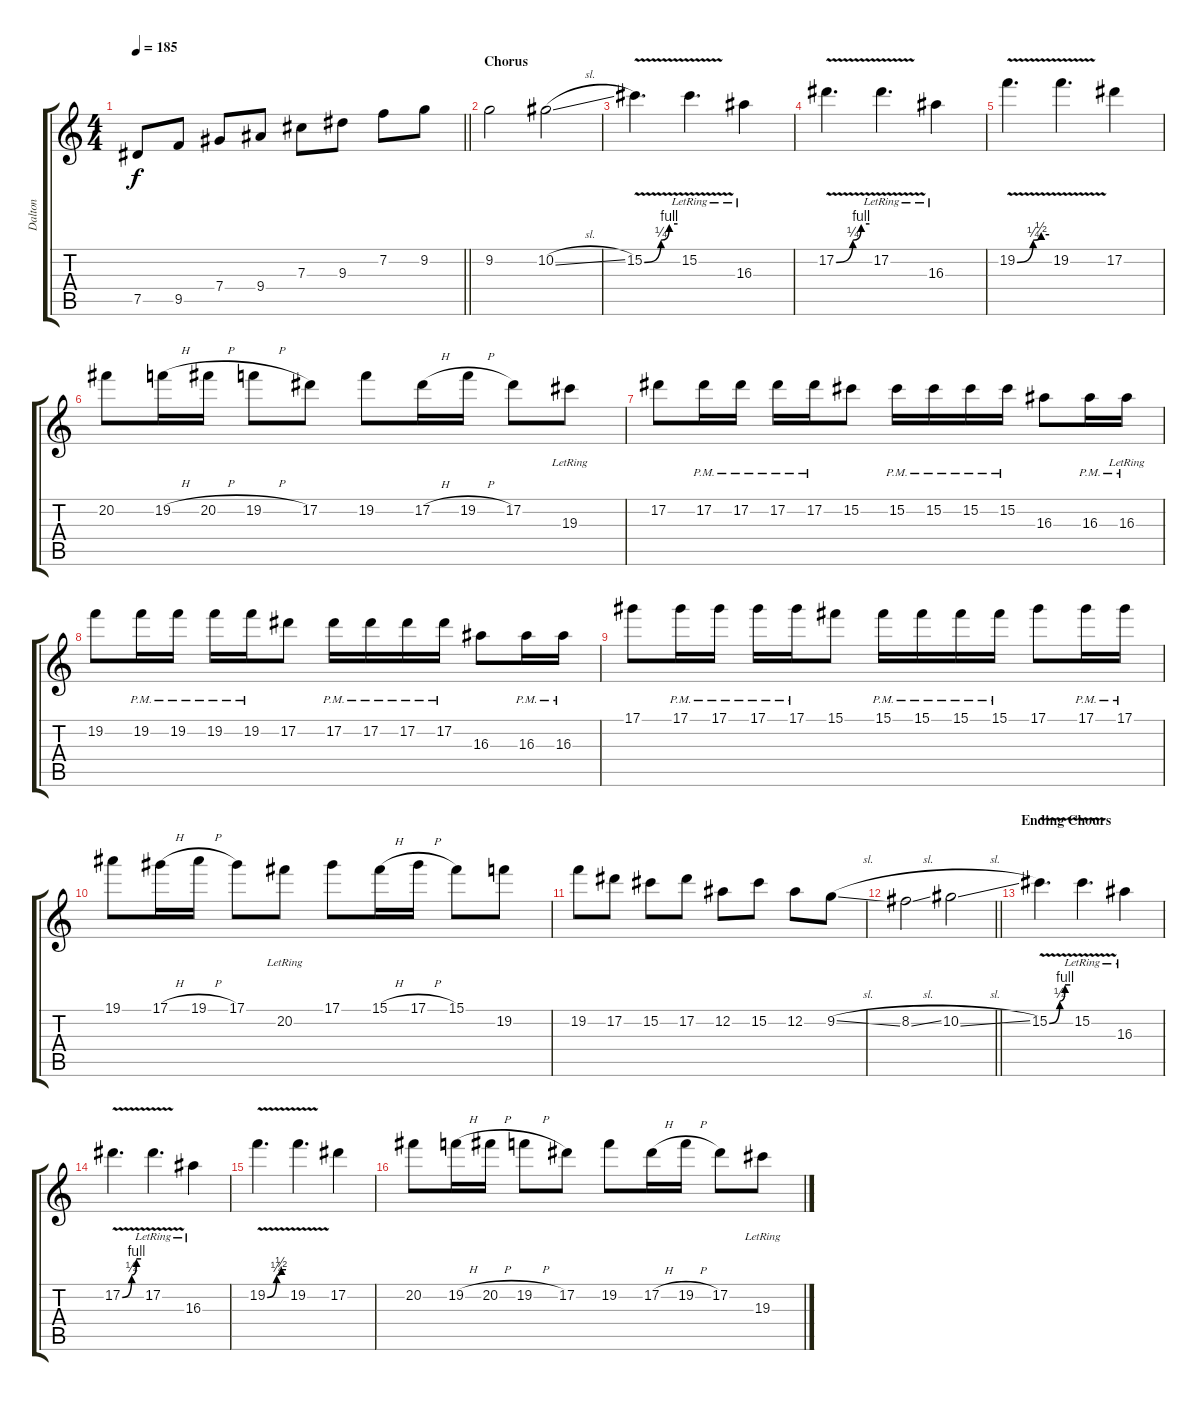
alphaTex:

\track ("Dalton" "Dalton") {instrument overdrivenguitar}
\staff {score tabs}
\tuning (Eb4 Bb3 Gb3 Db3 Ab2 Eb2) {hide}
\ts (4 4)
\tempo 185
\clef g2
\barLineRight lightlight
\ks c
7.5.8{dy f} 9.5.8 7.4.8 9.4.8 7.3.8 9.3.8 7.2.8 9.2.8 |
\section ("" "Chorus")
9.2.2 10.2{sl}.2 |
15.2{be (custom 0 0 30 1 45 4 60 4) v}.4{d} 15.2{v lr}.4{d} 16.3{lr}.4 |
17.2{be (custom 0 0 30 1 45 4 60 4) v}.4{d} 17.2{v lr}.4{d} 16.3{lr}.4 |
19.2{be (custom 0 0 30 1 45 2 60 2) v}.4{d} 19.2{v}.4{d} 17.2.4 |
20.2.8 19.2{h}.16 20.2{h}.16 19.2{h}.8 17.2.8 19.2.8 17.2{h}.16 19.2{h}.16 17.2.8 19.3{lr}.8 |
17.2.8 17.2{pm}.16 17.2{pm}.16 17.2{pm}.16 17.2{pm}.16 15.2.8 15.2{pm}.16 15.2{pm}.16 15.2{pm}.16 15.2{pm}.16 16.3.8 16.3{pm}.16 16.3{pm lr}.16 |
19.2.8 19.2{pm}.16 19.2{pm}.16 19.2{pm}.16 19.2{pm}.16 17.2.8 17.2{pm}.16 17.2{pm}.16 17.2{pm}.16 17.2{pm}.16 16.3.8 16.3{pm}.16 16.3{pm}.16 |
17.1.8 17.1{pm}.16 17.1{pm}.16 17.1{pm}.16 17.1{pm}.16 15.1.8 15.1{pm}.16 15.1{pm}.16 15.1{pm}.16 15.1{pm}.16 17.1.8 17.1{pm}.16 17.1{pm}.16 |
19.1.8 17.1{h}.16 19.1{h}.16 17.1.8 20.2{lr}.8 17.1.8 15.1{h}.16 17.1{h}.16 15.1.8 19.2.8 |
19.2.8 17.2.8 15.2.8 17.2.8 12.2.8 15.2.8 12.2.8 9.2{sl}.8 |
\barLineRight lightlight
8.2{sl}.2 10.2{sl}.2 |
\section ("" "Ending Chours")
15.2{be (custom 0 0 30 1 45 4 60 4) v}.4{d} 15.2{v lr}.4{d} 16.3{lr}.4 |
17.2{be (custom 0 0 30 1 45 4 60 4) v}.4{d} 17.2{v lr}.4{d} 16.3{lr}.4 |
19.2{be (custom 0 0 30 1 45 2 60 2) v}.4{d} 19.2{v}.4{d} 17.2.4 |
20.2.8 19.2{h}.16 20.2{h}.16 19.2{h}.8 17.2.8 19.2.8 17.2{h}.16 19.2{h}.16 17.2.8 19.3{lr}.8
